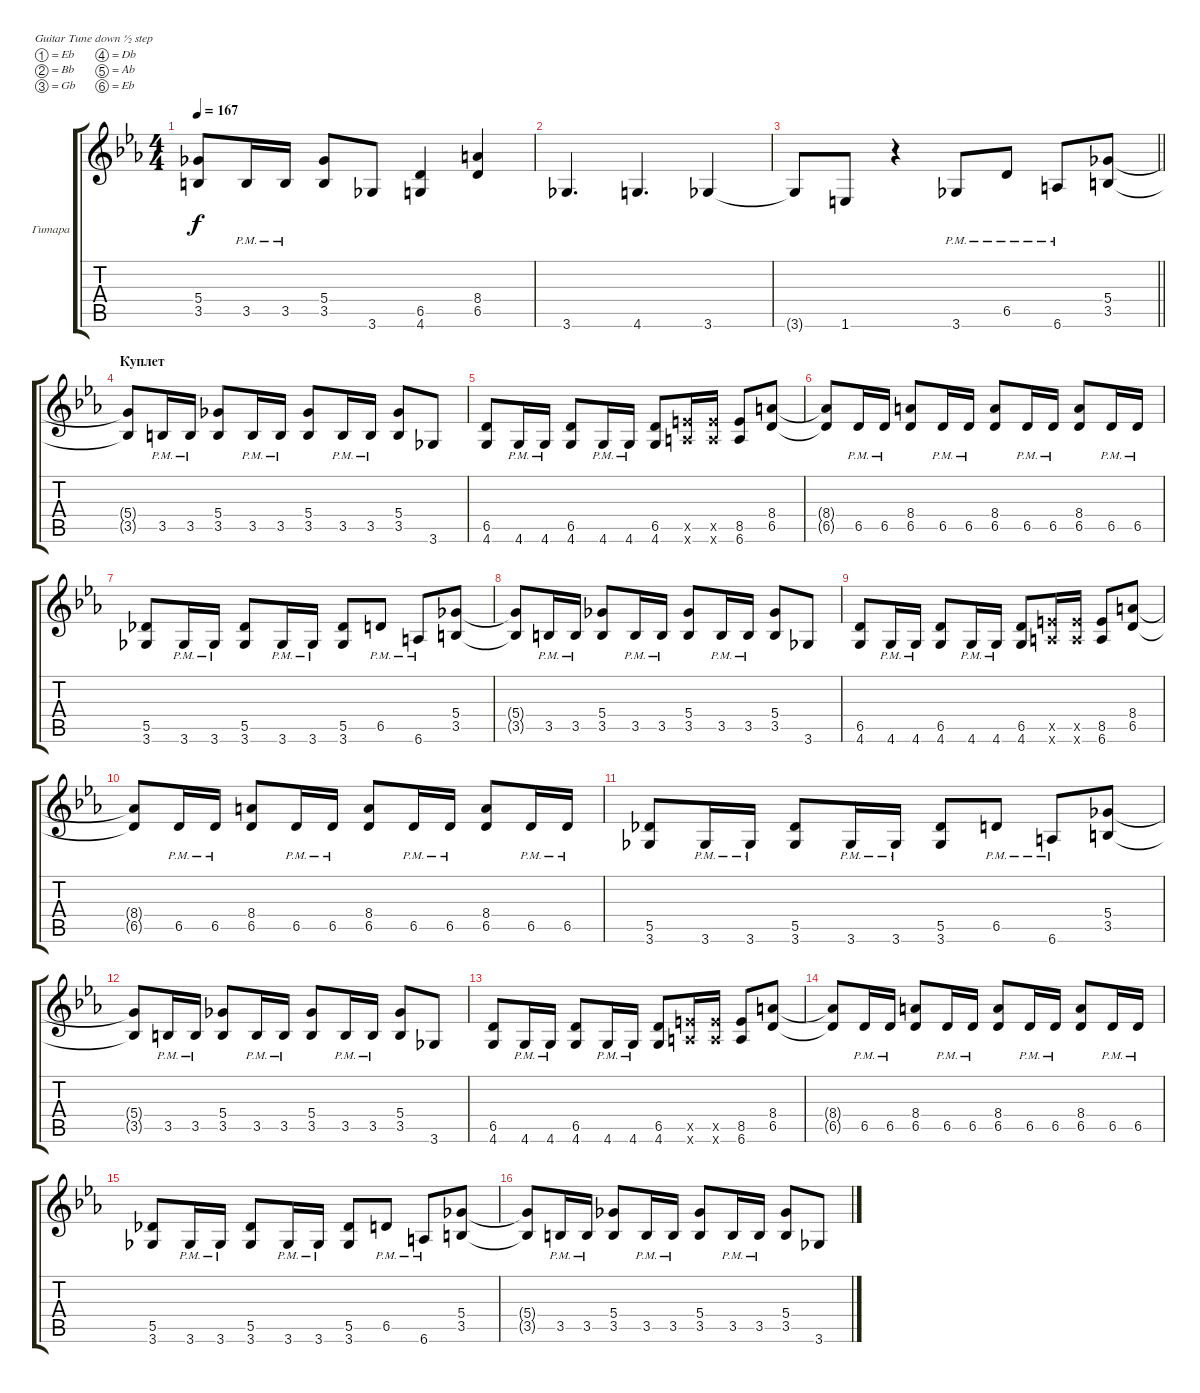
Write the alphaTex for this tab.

\bracketExtendMode groupsimilarinstruments
\firstSystemTrackNameOrientation horizontal
\otherSystemsTrackNameOrientation horizontal
\track ("Сергей Маврин" "Гитара") {instrument distortionguitar}
\staff {score tabs}
\tuning (Eb4 Bb3 Gb3 Db3 Ab2 Eb2)
\ts (4 4)
\tempo 167
\clef g2
\ks cminor
(5.4 3.5).8{dy f} 3.5{pm}.16 3.5{pm}.16 (5.4 3.5).8 3.6.8 (6.5 4.6).4 (8.4 6.5).4 |
3.6.4{d} 4.6.4{d} 3.6.4 |
\barLineRight lightlight
3.6{t}.8 1.6.8 r.4 3.6{pm}.8 6.5{pm}.8 6.6{pm}.8 (5.4 3.5).8 |
\section ("" "Куплет")
(5.4{t} 3.5{t}).8 3.5{pm}.16 3.5{pm}.16 (5.4 3.5).8 3.5{pm}.16 3.5{pm}.16 (5.4 3.5).8 3.5{pm}.16 3.5{pm}.16 (5.4 3.5).8 3.6.8 |
(6.5 4.6).8 4.6{pm}.16 4.6{pm}.16 (6.5 4.6).8 4.6{pm}.16 4.6{pm}.16 (6.5 4.6).8 (8.5{x} 6.6{x}).16 (8.5{x} 6.6{x}).16 (8.5 6.6).8 (8.4 6.5).8 |
(8.4{t} 6.5{t}).8 6.5{pm}.16 6.5{pm}.16 (8.4 6.5).8 6.5{pm}.16 6.5{pm}.16 (8.4 6.5).8 6.5{pm}.16 6.5{pm}.16 (8.4 6.5).8 6.5{pm}.16 6.5{pm}.16 |
(5.5 3.6).8 3.6{pm}.16 3.6{pm}.16 (5.5 3.6).8 3.6{pm}.16 3.6{pm}.16 (5.5 3.6).8 6.5{pm}.8 6.6{pm}.8 (5.4 3.5).8 |
(5.4{t} 3.5{t}).8 3.5{pm}.16 3.5{pm}.16 (5.4 3.5).8 3.5{pm}.16 3.5{pm}.16 (5.4 3.5).8 3.5{pm}.16 3.5{pm}.16 (5.4 3.5).8 3.6.8 |
(6.5 4.6).8 4.6{pm}.16 4.6{pm}.16 (6.5 4.6).8 4.6{pm}.16 4.6{pm}.16 (6.5 4.6).8 (8.5{x} 6.6{x}).16 (8.5{x} 6.6{x}).16 (8.5 6.6).8 (8.4 6.5).8 |
(8.4{t} 6.5{t}).8 6.5{pm}.16 6.5{pm}.16 (8.4 6.5).8 6.5{pm}.16 6.5{pm}.16 (8.4 6.5).8 6.5{pm}.16 6.5{pm}.16 (8.4 6.5).8 6.5{pm}.16 6.5{pm}.16 |
(5.5 3.6).8 3.6{pm}.16 3.6{pm}.16 (5.5 3.6).8 3.6{pm}.16 3.6{pm}.16 (5.5 3.6).8 6.5{pm}.8 6.6{pm}.8 (5.4 3.5).8 |
(5.4{t} 3.5{t}).8 3.5{pm}.16 3.5{pm}.16 (5.4 3.5).8 3.5{pm}.16 3.5{pm}.16 (5.4 3.5).8 3.5{pm}.16 3.5{pm}.16 (5.4 3.5).8 3.6.8 |
(6.5 4.6).8 4.6{pm}.16 4.6{pm}.16 (6.5 4.6).8 4.6{pm}.16 4.6{pm}.16 (6.5 4.6).8 (8.5{x} 6.6{x}).16 (8.5{x} 6.6{x}).16 (8.5 6.6).8 (8.4 6.5).8 |
(8.4{t} 6.5{t}).8 6.5{pm}.16 6.5{pm}.16 (8.4 6.5).8 6.5{pm}.16 6.5{pm}.16 (8.4 6.5).8 6.5{pm}.16 6.5{pm}.16 (8.4 6.5).8 6.5{pm}.16 6.5{pm}.16 |
(5.5 3.6).8 3.6{pm}.16 3.6{pm}.16 (5.5 3.6).8 3.6{pm}.16 3.6{pm}.16 (5.5 3.6).8 6.5{pm}.8 6.6{pm}.8 (5.4 3.5).8 |
(5.4{t} 3.5{t}).8 3.5{pm}.16 3.5{pm}.16 (5.4 3.5).8 3.5{pm}.16 3.5{pm}.16 (5.4 3.5).8 3.5{pm}.16 3.5{pm}.16 (5.4 3.5).8 3.6.8
